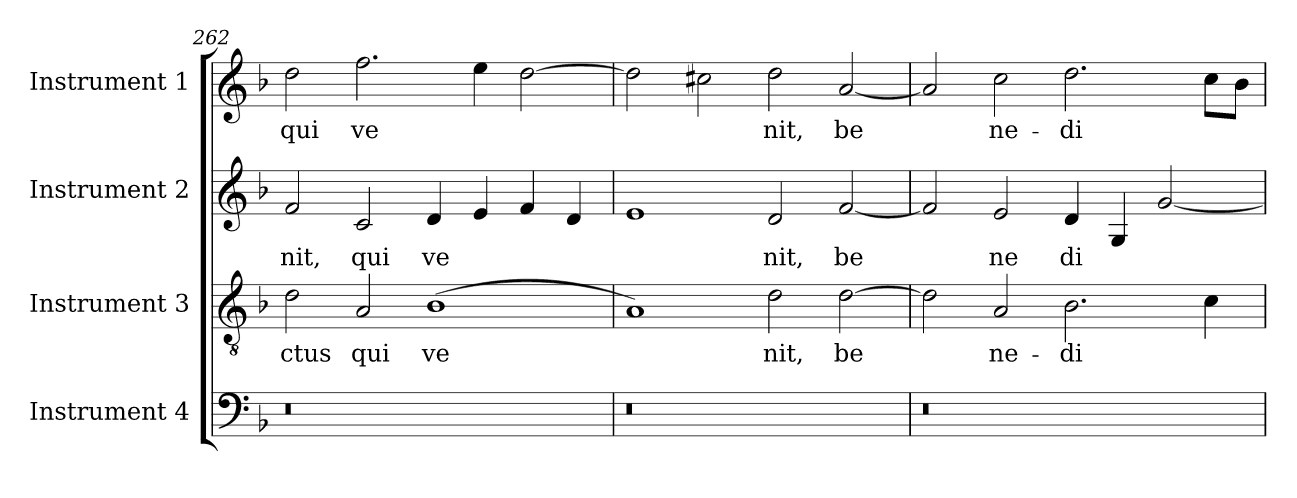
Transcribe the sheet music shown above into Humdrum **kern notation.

**kern	**kern	**text	**kern	**text	**kern	**text
*part4	*part3	*part3	*part2	*part2	*part1	*part1
*staff4	*staff3	*staff3	*staff2	*staff2	*staff1	*staff1
*I"Instrument 4	*I"Instrument 3	*	*I"Instrument 2	*	*I"Instrument 1	*
*clefF4	*clefGv2	*	*clefG2	*	*clefG2	*
*k[b-]	*k[b-]	*	*k[b-]	*	*k[b-]	*
*F:	*F:	*	*F:	*	*F:	*
=262	=262	=262	=262	=262	=262	=262
!	!	!LO:LY:b:cj	!	!LO:LY:b:cj	!	!LO:LY:b:cj
0r	2d\	ctus	2f/	-nit,	2dd\	qui
!	!	!LO:LY:b:cj	!	!LO:LY:b:cj	!	!LO:LY:b:cj
.	2A/	qui	2c/	qui	2.ff\	ve
!	!	!LO:LY:b:cj	!	!LO:LY:b:cj	!	!
.	(>1B-	ve	4d/	ve-	.	.
!	!	!	!	!LO:LY:b:cj	!	!LO:LY:b:cj
.	.	.	4e/	--	4ee\	.
!	!	!	!	!LO:LY:b:cj	!	!LO:LY:b:cj
.	.	.	4f/	--	[<2dd\	.
!	!	!	!	!LO:LY:b:cj	!	!
.	.	.	4d/	--	.	.
!!LO:LB:g=z
=263	=263	=263	=263	=263	=263	=263
!	!	!LO:LY:b:cj	!	!LO:LY:b:cj	!	!LO:LY:b:cj
0r	1A)	.	1e	--	2dd\]	.
!	!	!	!	!	!	!LO:LY:b:cj
.	.	.	.	.	2cc#X\	.
!	!	!LO:LY:b:cj	!	!LO:LY:b:cj	!	!LO:LY:b:cj
.	2d\	nit,	2d/	-nit,	2dd\	nit,
!	!	!LO:LY:b:cj	!	!LO:LY:b:cj	!	!LO:LY:b:cj
.	[>2d\	be-	[<2f/	be	[<2a/	be-
=264	=264	=264	=264	=264	=264	=264
!	!	!LO:LY:b:cj	!	!LO:LY:b:cj	!	!LO:LY:b:cj
0r	2d\]	--	2f/]	.	2a/]	--
!	!	!LO:LY:b:cj	!	!LO:LY:b:cj	!	!LO:LY:b:cj
.	2A/	-ne-	2e/	ne	2cc\	-ne-
!	!	!LO:LY:b:cj	!	!LO:LY:b:cj	!	!LO:LY:b:cj
.	2.B-\	-di-	4d/	di	2.dd\	-di-
!	!	!	!	!LO:LY:b:cj	!	!
.	.	.	4G/	.	.	.
!	!	!	!	!LO:LY:b:cj	!	!
.	.	.	[<2g/	.	.	.
!	!	!LO:LY:b:cj	!	!	!	!LO:LY:b:cj
.	4c\	--	.	.	8cc\L	--
!	!	!	!	!	!	!LO:LY:b:cj
.	.	.	.	.	8b-\J	--
=	=	=	=	=	=	=
*-	*-	*-	*-	*-	*-	*-
